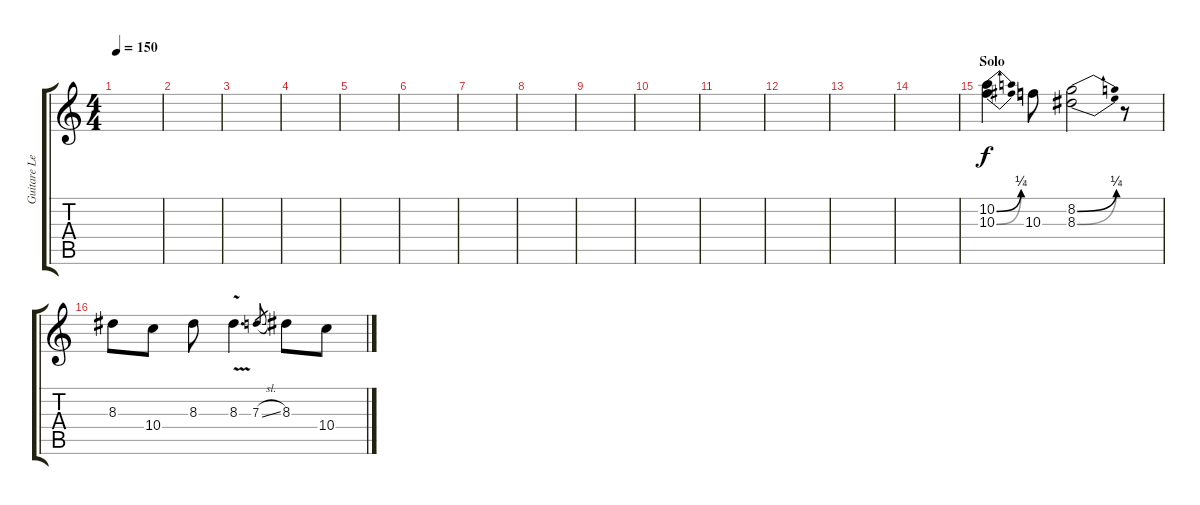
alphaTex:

\track ("Guitare Lead" "Guitare Le") {instrument distortionguitar}
\staff {score tabs}
\tuning (E4 B3 G3 D3 A2 E2) {hide}
\ts (4 4)
\tempo 150
\clef g2
\ks c
|
|
|
|
|
|
|
|
|
|
|
|
|
|
\section ("" "Solo")
(10.2{be (bend 0 0 60 1)} 10.3{be (bend 0 0 60 2)}).4 10.3.8 (8.2{be (bend 0 0 60 1)} 8.3{be (bend 0 0 60 2)}).2 r.8 |
8.3.8 10.4.8 8.3.8 8.3{v}.4{d} 7.3{sl}.8{gr} 8.3.8 10.4.8
